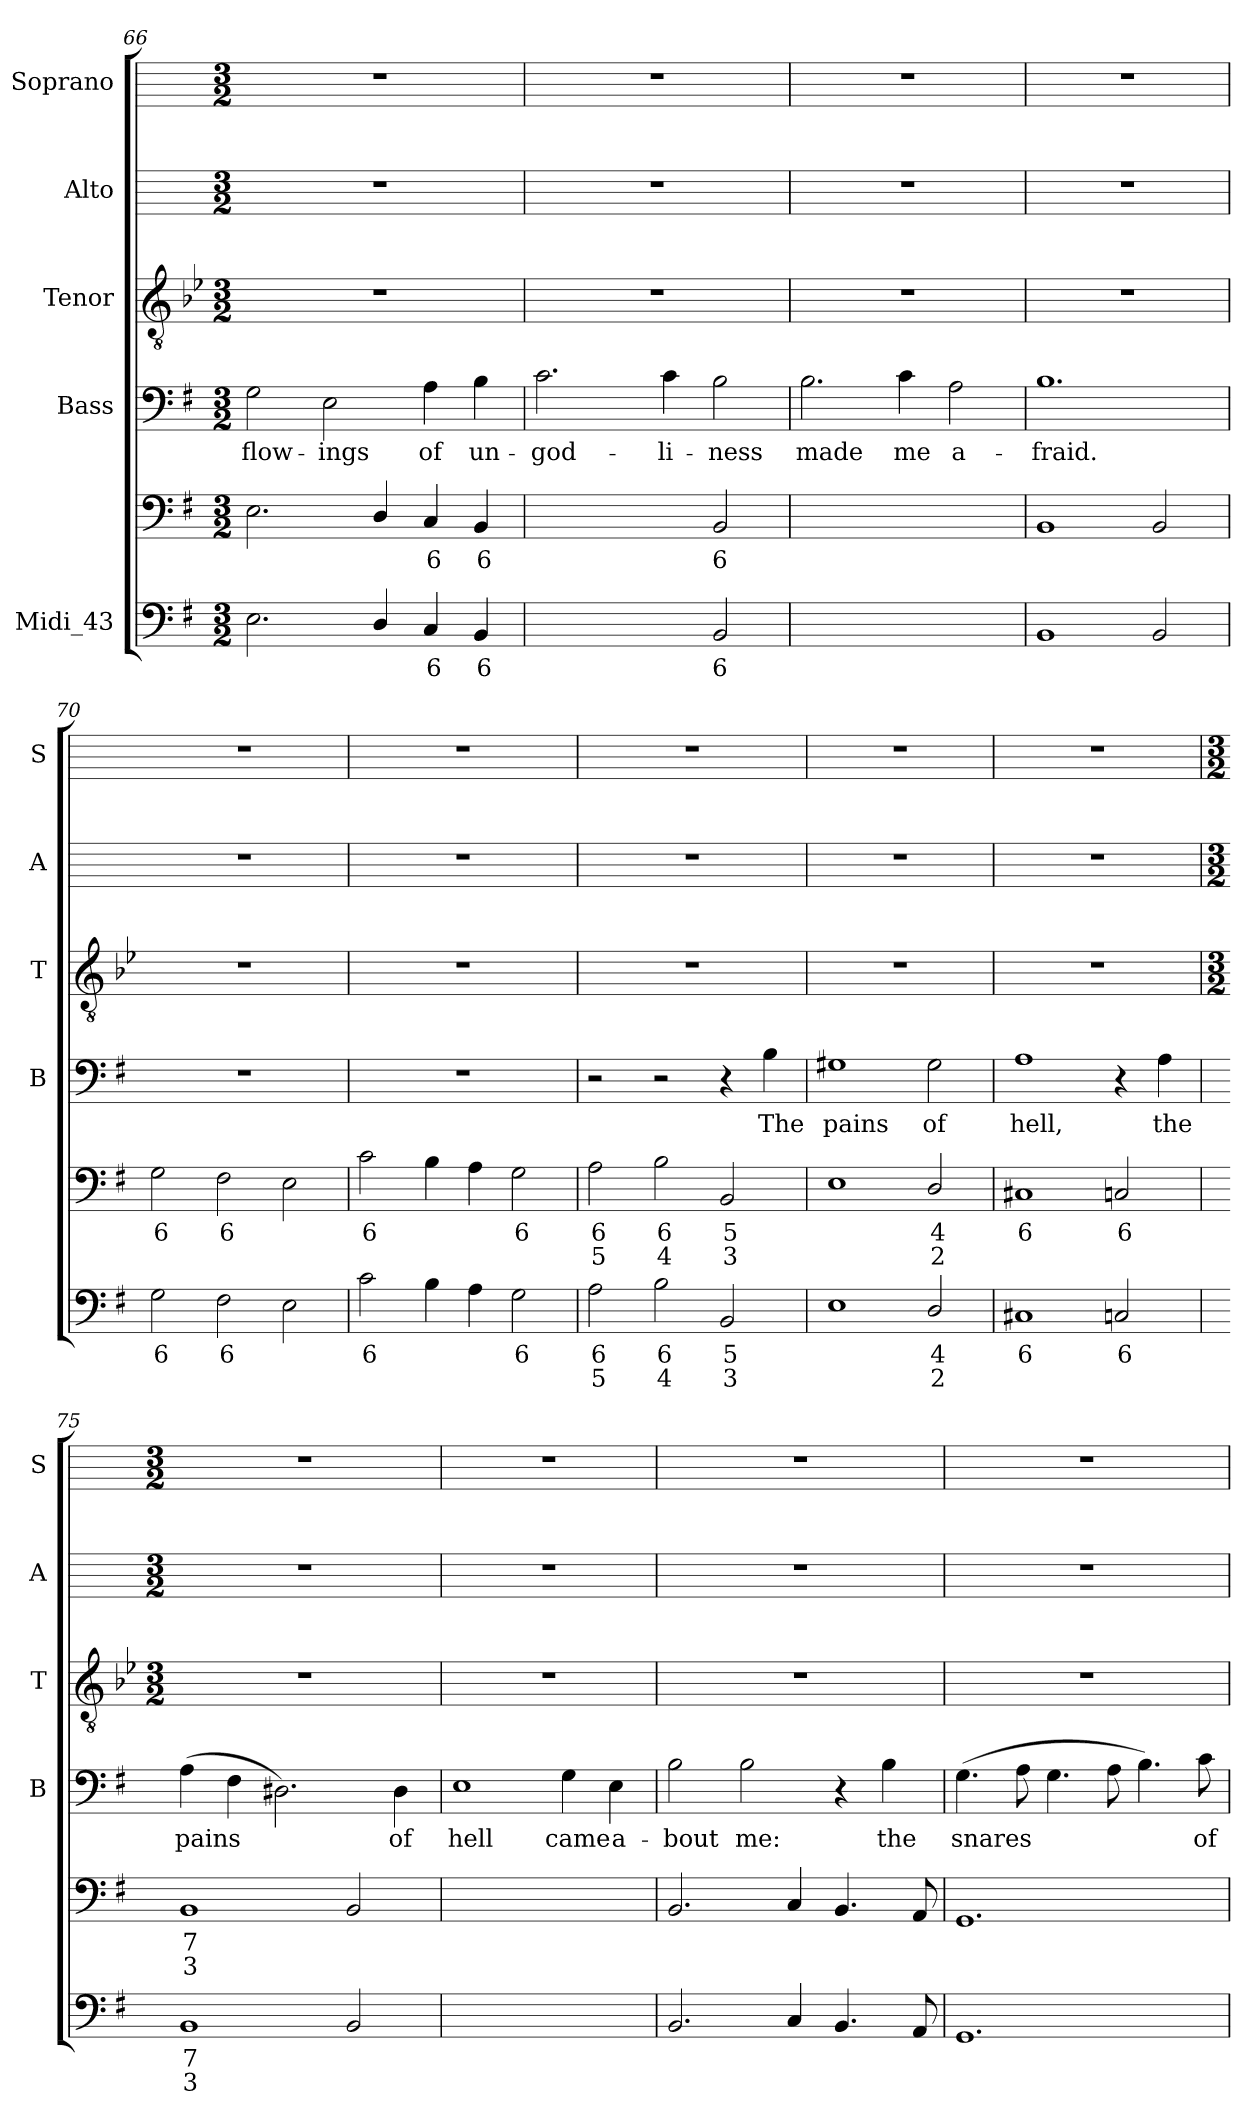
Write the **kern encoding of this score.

**kern	**text	**text	**kern	**text	**text	**kern	**text	**kern	**kern	**kern
*part5	*part5	*part5	*part5	*part5	*part5	*part4	*part4	*part3	*part2	*part1
*staff6	*staff6	*staff6	*staff5	*staff5	*staff5	*staff4	*staff4	*staff3	*staff2	*staff1
*I"Midi_43	*	*	*	*	*	*I"Bass	*	*I"Tenor	*I"Alto	*I"Soprano
*	*	*	*	*	*	*I'B	*	*I'T	*I'A	*I'S
!!LO:LB:g=z
*clefF4	*	*	*clefF4	*	*	*clefF4	*	*clefGv2	*	*
*k[f#]	*	*	*k[f#]	*	*	*k[f#]	*	*k[b-e-]	*	*
*G:	*	*	*G:	*	*	*G:	*	*B-:	*	*
*M3/2	*	*	*M3/2	*	*	*M3/2	*	*M3/2	*M3/2	*M3/2
=66	=66	=66	=66	=66	=66	=66	=66	=66	=66	=66
!	!	!	!	!	!	!	!LO:LY:b	!	!	!
2.E	.	.	2.E	.	.	2G	-flow-	1.r	1.r	1.r
!	!	!	!	!	!	!	!LO:LY:b	!	!	!
.	.	.	.	.	.	2E	-ings	.	.	.
4D/	.	.	4D/	.	.	.	.	.	.	.
!	!LO:LY:b	!	!	!LO:LY:b	!	!	!LO:LY:b	!	!	!
4C	6	.	4C	6	.	4A	of	.	.	.
!	!LO:LY:b	!	!	!LO:LY:b	!	!	!LO:LY:b	!	!	!
4BB	6	.	4BB	6	.	4B	un-	.	.	.
=67	=67	=67	=67	=67	=67	=67	=67	=67	=67	=67
!	!LO:LY:b	!	!	!LO:LY:b	!	!	!LO:LY:b	!	!	!
[2AAyy	5	.	[2AAyy	5	.	2.c	-god-	1.r	1.r	1.r
!	!LO:LY:b	!	!	!LO:LY:b	!	!	!	!	!	!
2AAyy]	6	.	2AAyy]	6	.	.	.	.	.	.
!	!	!	!	!	!	!	!LO:LY:b	!	!	!
.	.	.	.	.	.	4c	-li-	.	.	.
!	!LO:LY:b	!	!	!LO:LY:b	!	!	!LO:LY:b	!	!	!
2BB	6	.	2BB	6	.	2B	-ness	.	.	.
=68	=68	=68	=68	=68	=68	=68	=68	=68	=68	=68
!	!LO:LY:b	!	!	!LO:LY:b	!	!	!LO:LY:b	!	!	!
[1Cyy	7	.	[1Cyy	7	.	2.B	made	1.r	1.r	1.r
!	!	!	!	!	!	!	!LO:LY:b	!	!	!
.	.	.	.	.	.	4c	me	.	.	.
!	!LO:LY:b	!	!	!LO:LY:b	!	!	!LO:LY:b	!	!	!
2Cyy]	6	.	2Cyy]	6	.	2A	a-	.	.	.
=69	=69	=69	=69	=69	=69	=69	=69	=69	=69	=69
!	!	!	!	!	!	!	!LO:LY:b	!	!	!
1BB	.	.	1BB	.	.	1.B	-fraid.	1.r	1.r	1.r
2BB	.	.	2BB	.	.	.	.	.	.	.
=70	=70	=70	=70	=70	=70	=70	=70	=70	=70	=70
!	!LO:LY:b	!	!	!LO:LY:b	!	!LO:N:vis=1	!	!	!	!
2G	6	.	2G	6	.	1.r	.	1.r	1.r	1.r
!	!LO:LY:b	!	!	!LO:LY:b	!	!	!	!	!	!
2F#	6	.	2F#	6	.	.	.	.	.	.
2E	.	.	2E	.	.	.	.	.	.	.
=71	=71	=71	=71	=71	=71	=71	=71	=71	=71	=71
!	!LO:LY:b	!	!	!LO:LY:b	!	!LO:N:vis=1	!	!	!	!
2c	6	.	2c	6	.	1.r	.	1.r	1.r	1.r
!	!LO:LY:b	!	!	!LO:LY:b	!	!	!	!	!	!
4B	.	.	4B	.	.	.	.	.	.	.
4A	.	.	4A	.	.	.	.	.	.	.
!	!LO:LY:b	!	!	!LO:LY:b	!	!	!	!	!	!
2G	6	.	2G	6	.	.	.	.	.	.
=72	=72	=72	=72	=72	=72	=72	=72	=72	=72	=72
!	!LO:LY:b	!LO:LY:b	!	!LO:LY:b	!LO:LY:b	!	!	!	!	!
2A	6	5	2A	6	5	2r	.	1.r	1.r	1.r
!	!LO:LY:b	!LO:LY:b	!	!LO:LY:b	!LO:LY:b	!	!	!	!	!
2B	6	4	2B	6	4	2r	.	.	.	.
!	!LO:LY:b	!LO:LY:b	!	!LO:LY:b	!LO:LY:b	!	!	!	!	!
2BB	5	3	2BB	5	3	4r	.	.	.	.
!	!	!	!	!	!	!	!LO:LY:b	!	!	!
.	.	.	.	.	.	4B	The	.	.	.
=73	=73	=73	=73	=73	=73	=73	=73	=73	=73	=73
!	!	!	!	!	!	!	!LO:LY:b	!	!	!
1E	.	.	1E	.	.	1G#X	pains	1.r	1.r	1.r
!	!LO:LY:b	!LO:LY:b	!	!LO:LY:b	!LO:LY:b	!	!LO:LY:b	!	!	!
2D/	4	2	2D/	4	2	2G#	of	.	.	.
=74	=74	=74	=74	=74	=74	=74	=74	=74	=74	=74
!	!LO:LY:b	!	!	!LO:LY:b	!	!	!LO:LY:b	!	!	!
1C#X	6	.	1C#X	6	.	1A	hell,	1.r	1.r	1.r
!	!LO:LY:b	!	!	!LO:LY:b	!	!	!	!	!	!
2Cn	6	.	2Cn	6	.	4r	.	.	.	.
!	!	!	!	!	!	!	!LO:LY:b	!	!	!
.	.	.	.	.	.	4A	the	.	.	.
!!LO:LB:g=z
=75	=75	=75	=75	=75	=75	=75	=75	=75	=75	=75
*	*	*	*	*	*	*	*	*M3/2	*M3/2	*M3/2
!	!LO:LY:b	!LO:LY:b	!	!LO:LY:b	!LO:LY:b	!	!LO:LY:b	!	!	!
1BB	7	3	1BB	7	3	(>4A	pains	1.r	1.r	1.r
.	.	.	.	.	.	4F#	.	.	.	.
.	.	.	.	.	.	2.D#X)	.	.	.	.
2BB	.	.	2BB	.	.	.	.	.	.	.
!	!	!	!	!	!	!	!LO:LY:b	!	!	!
.	.	.	.	.	.	4D#	of	.	.	.
=76	=76	=76	=76	=76	=76	=76	=76	=76	=76	=76
!	!LO:LY:b	!	!	!LO:LY:b	!	!	!LO:LY:b	!	!	!
[1Cyy	5	.	[1Cyy	5	.	1E	hell	1.r	1.r	1.r
!	!LO:LY:b	!	!	!LO:LY:b	!	!	!LO:LY:b	!	!	!
4Cyy_	5	.	4Cyy_	5	.	4G	came	.	.	.
!	!LO:LY:b	!	!	!LO:LY:b	!	!	!LO:LY:b	!	!	!
4Cyy]	6	.	4Cyy]	6	.	4E	a-	.	.	.
=77	=77	=77	=77	=77	=77	=77	=77	=77	=77	=77
!	!LO:LY:b	!	!	!LO:LY:b	!	!	!LO:LY:b	!	!	!
2.BB	.	.	2.BB	.	.	2B	-bout	1.r	1.r	1.r
!	!	!	!	!	!	!	!LO:LY:b	!	!	!
.	.	.	.	.	.	2B	me:	.	.	.
4C	.	.	4C	.	.	.	.	.	.	.
4.BB	.	.	4.BB	.	.	4r	.	.	.	.
!	!	!	!	!	!	!	!LO:LY:b	!	!	!
.	.	.	.	.	.	4B	the	.	.	.
8AA	.	.	8AA	.	.	.	.	.	.	.
=78	=78	=78	=78	=78	=78	=78	=78	=78	=78	=78
!	!	!	!	!	!	!	!LO:LY:b	!	!	!
1.GG	.	.	1.GG	.	.	(>4.G	snares	1.r	1.r	1.r
.	.	.	.	.	.	8A	.	.	.	.
.	.	.	.	.	.	4.G	.	.	.	.
.	.	.	.	.	.	8A	.	.	.	.
.	.	.	.	.	.	4.B)	.	.	.	.
!	!	!	!	!	!	!	!LO:LY:b	!	!	!
.	.	.	.	.	.	8c	of	.	.	.
=	=	=	=	=	=	=	=	=	=	=
*-	*-	*-	*-	*-	*-	*-	*-	*-	*-	*-
